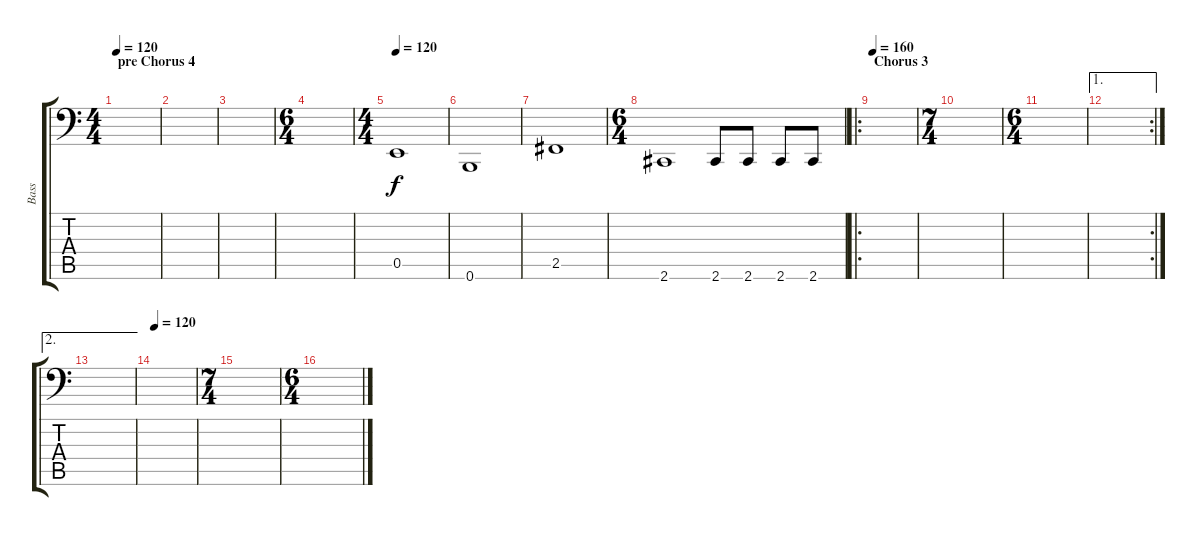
\track ("Bass" "Bass") {instrument electricbassfinger}
\staff {score tabs}
\tuning (C3 G2 D2 A1 E1 B0) {hide}
\ts (4 4)
\section ("" "pre Chorus 4")
\tempo 120
\clef f4
\ks c
|
|
|
\ts (6 4)
|
\ts (4 4)
\tempo 120
0.5.1 |
0.6.1 |
2.5.1 |
\ts (6 4)
2.6.1 2.6.8 2.6.8 2.6.8 2.6.8 |
\ro
\section ("" "Chorus 3")
\tempo 160
|
\ts (7 4)
|
\ts (6 4)
|
\ae 1
\rc 2
|
\ae 2
|
\tempo 120
|
\ts (7 4)
|
\ts (6 4)
